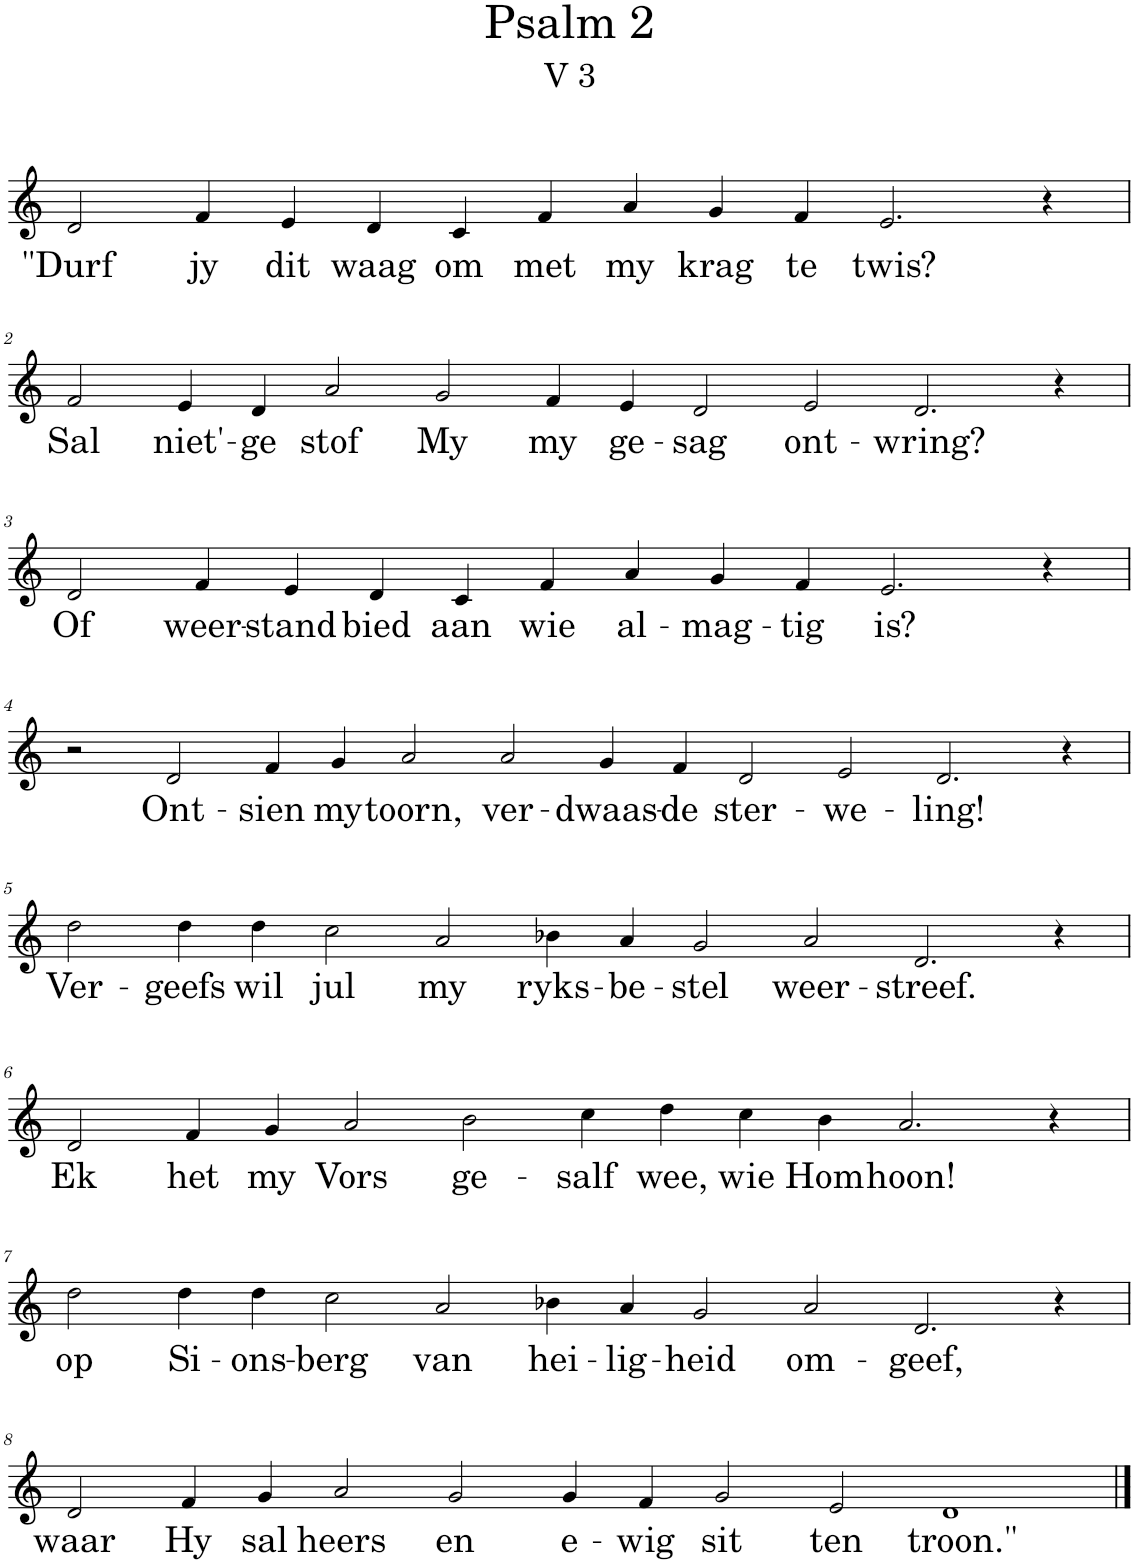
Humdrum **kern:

**kern	**text
*part1	*part1
*staff1	*staff1
*I"Pipe Organ	*
*I'Org.	*
*clefG2	*
*k[]	*
*M14/4	*
=1	=1
!	!LO:LY:b
2d/	"Durf
!	!LO:LY:b
4f/	jy
!	!LO:LY:b
4e/	dit
!	!LO:LY:b
4d/	waag
!	!LO:LY:b
4c/	om
!	!LO:LY:b
4f/	met
!	!LO:LY:b
4a/	my
!	!LO:LY:b
4g/	krag
!	!LO:LY:b
4f/	te
!	!LO:LY:b
2.e/	twis?
4r	.
!!LO:LB:g=z
=2	=2
*M18/4	*
!	!LO:LY:b
2f/	Sal
!	!LO:LY:b
4e/	niet'-
!	!LO:LY:b
4d/	-ge
!	!LO:LY:b
2a/	stof
!	!LO:LY:b
2g/	My
!	!LO:LY:b
4f/	my
!	!LO:LY:b
4e/	ge-
!	!LO:LY:b
2d/	-sag
!	!LO:LY:b
2e/	ont-
!	!LO:LY:b
2.d/	-wring?
4r	.
!!LO:LB:g=z
=3	=3
*M20/4	*
!	!LO:LY:b
2d/	Of
!	!LO:LY:b
4f/	weer-
!	!LO:LY:b
4e/	-stand
!	!LO:LY:b
4d/	bied
!	!LO:LY:b
4c/	aan
!	!LO:LY:b
4f/	wie
!	!LO:LY:b
4a/	al-
!	!LO:LY:b
4g/	-mag-
!	!LO:LY:b
4f/	-tig
!	!LO:LY:b
2.e/	is?
4r	.
!!LO:LB:g=z
=4	=4
*M20/4	*
2r	.
!	!LO:LY:b
2d/	Ont-
!	!LO:LY:b
4f/	-sien
!	!LO:LY:b
4g/	my
!	!LO:LY:b
2a/	toorn,
!	!LO:LY:b
2a/	ver-
!	!LO:LY:b
4g/	-dwaas-
!	!LO:LY:b
4f/	-de
!	!LO:LY:b
2d/	ster-
!	!LO:LY:b
2e/	-we-
!	!LO:LY:b
2.d/	-ling!
4r	.
!!LO:LB:g=z
=5	=5
*M18/4	*
!	!LO:LY:b
2dd\	Ver-
!	!LO:LY:b
4dd\	-geefs
!	!LO:LY:b
4dd\	wil
!	!LO:LY:b
2cc\	jul
!	!LO:LY:b
2a/	my
!	!LO:LY:b
4b-X\	ryks-
!	!LO:LY:b
4a/	-be-
!	!LO:LY:b
2g/	-stel
!	!LO:LY:b
2a/	weer-
!	!LO:LY:b
2.d/	-streef.
4r	.
!!LO:LB:g=z
=6	=6
*M16/4	*
!	!LO:LY:b
2d/	Ek
!	!LO:LY:b
4f/	het
!	!LO:LY:b
4g/	my
!	!LO:LY:b
2a/	Vors
!	!LO:LY:b
2b\	ge-
!	!LO:LY:b
4cc\	-salf
!	!LO:LY:b
4dd\	wee,
!	!LO:LY:b
4cc\	wie
!	!LO:LY:b
4b\	Hom
!	!LO:LY:b
2.a/	hoon!
4r	.
!!LO:LB:g=z
=7	=7
*M18/4	*
!	!LO:LY:b
2dd\	op
!	!LO:LY:b
4dd\	Si-
!	!LO:LY:b
4dd\	-ons-
!	!LO:LY:b
2cc\	-berg
!	!LO:LY:b
2a/	van
!	!LO:LY:b
4b-X\	hei-
!	!LO:LY:b
4a/	-lig-
!	!LO:LY:b
2g/	-heid
!	!LO:LY:b
2a/	om-
!	!LO:LY:b
2.d/	-geef,
4r	.
!!LO:LB:g=z
=8	=8
!	!LO:LY:b
2d/	waar
!	!LO:LY:b
4f/	Hy
!	!LO:LY:b
4g/	sal
!	!LO:LY:b
2a/	heers
!	!LO:LY:b
2g/	en
!	!LO:LY:b
4g/	e-
!	!LO:LY:b
4f/	-wig
!	!LO:LY:b
2g/	sit
!	!LO:LY:b
2e/	ten
!	!LO:LY:b
1d	troon."
==	==
*-	*-
